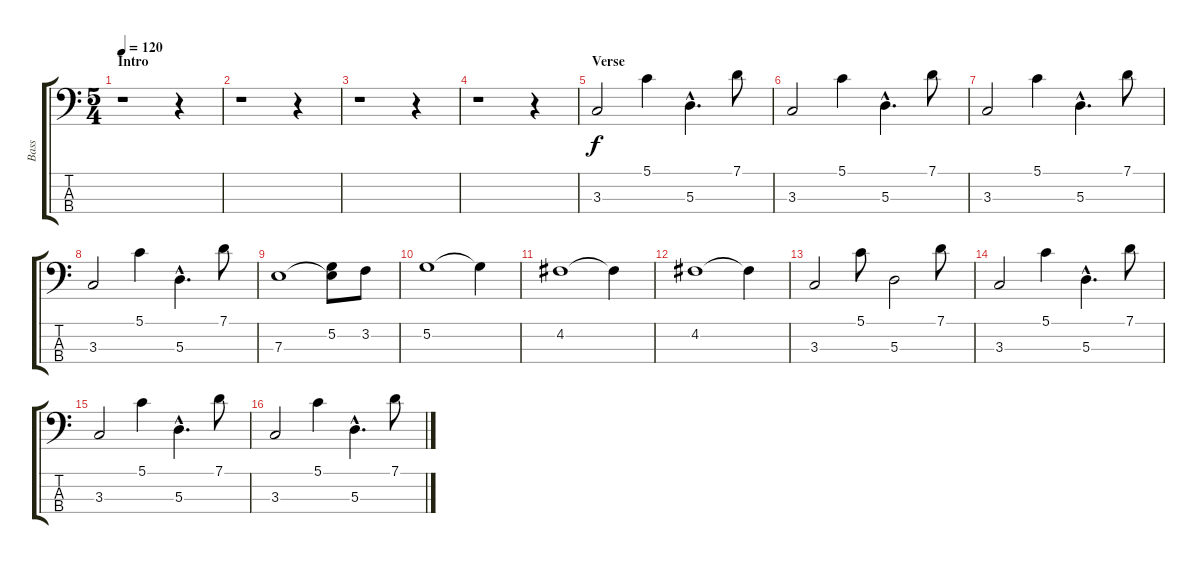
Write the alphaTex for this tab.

\track ("Bass" "Bass") {instrument acousticbass}
\staff {score tabs}
\tuning (G2 D2 A1 E1) {hide}
\ts (5 4)
\section ("" "Intro")
\tempo 120
\clef f4
\ks c
r.1{dy f instrument acousticbass} r.4 |
r.1 r.4 |
r.1 r.4 |
r.1 r.4 |
\section ("" "Verse")
3.3.2 5.1.4 5.3{hac}.4{d} 7.1.8 |
3.3.2 5.1.4 5.3{hac}.4{d} 7.1.8 |
3.3.2 5.1.4 5.3{hac}.4{d} 7.1.8 |
3.3.2 5.1.4 5.3{hac}.4{d} 7.1.8 |
7.3.1 (5.2 7.3{t}).8 3.2.8 |
5.2.1 5.2{t}.4 |
4.2.1 4.2{t}.4 |
4.2.1 4.2{t}.4 |
3.3.2 5.1.8 5.3.2 7.1.8 |
3.3.2 5.1.4 5.3{hac}.4{d} 7.1.8 |
3.3.2 5.1.4 5.3{hac}.4{d} 7.1.8 |
3.3.2 5.1.4 5.3{hac}.4{d} 7.1.8
